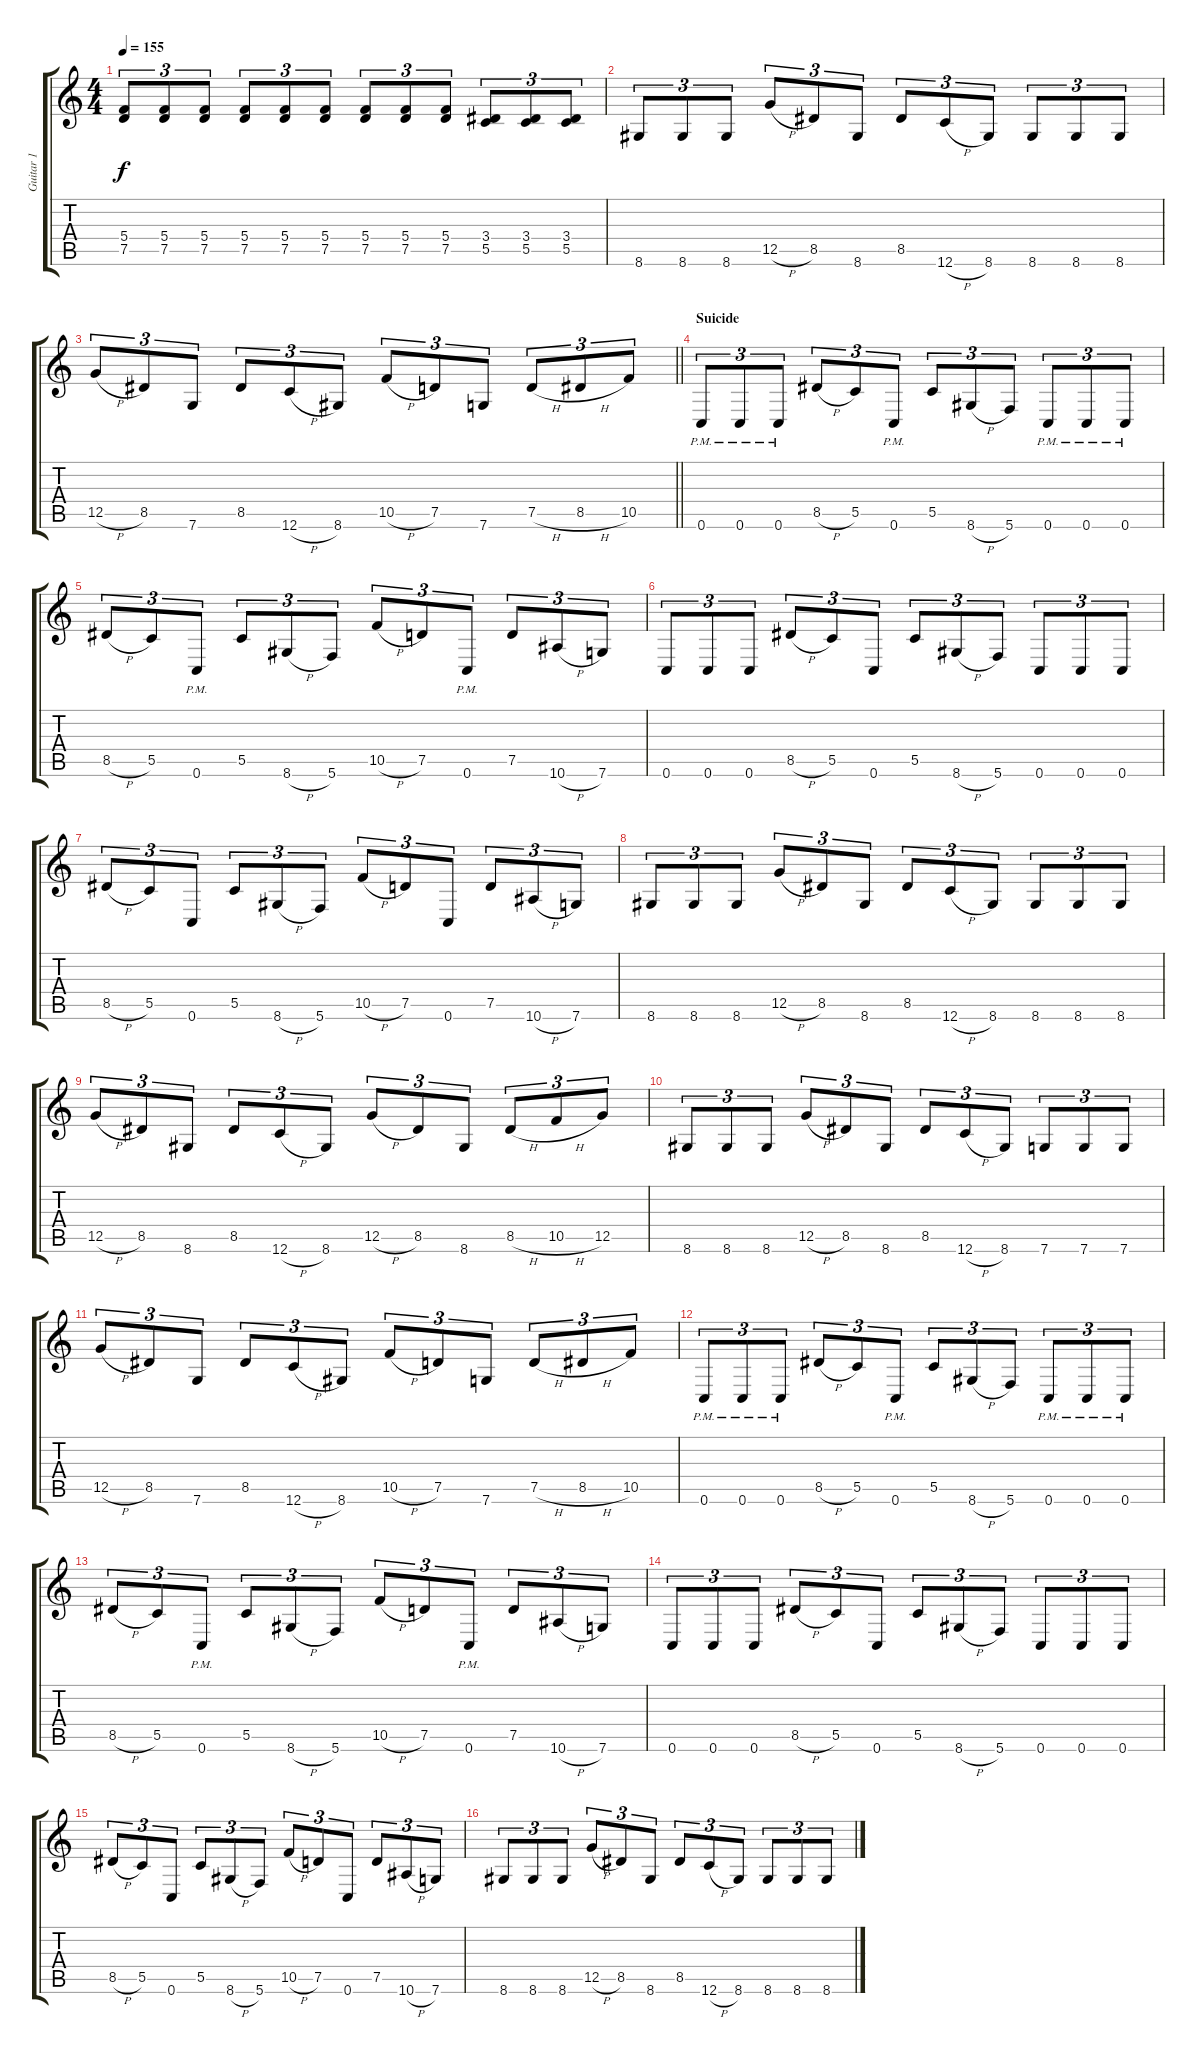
\track ("Guitar 1" "Guitar 1") {instrument distortionguitar}
\staff {score tabs}
\tuning (D4 A3 F3 C3 G2 C2) {hide}
\ts (4 4)
\tempo 155
\clef g2
\ks c
(5.4 7.5).8{tu (3 2) dy f} (5.4 7.5).8{tu (3 2)} (5.4 7.5).8{tu (3 2)} (5.4 7.5).8{tu (3 2)} (5.4 7.5).8{tu (3 2)} (5.4 7.5).8{tu (3 2)} (5.4 7.5).8{tu (3 2)} (5.4 7.5).8{tu (3 2)} (5.4 7.5).8{tu (3 2)} (3.4 5.5).8{tu (3 2)} (3.4 5.5).8{tu (3 2)} (3.4 5.5).8{tu (3 2)} |
8.6.8{tu (3 2)} 8.6.8{tu (3 2)} 8.6.8{tu (3 2)} 12.5{h}.8{tu (3 2)} 8.5.8{tu (3 2)} 8.6.8{tu (3 2)} 8.5.8{tu (3 2)} 12.6{h}.8{tu (3 2)} 8.6.8{tu (3 2)} 8.6.8{tu (3 2)} 8.6.8{tu (3 2)} 8.6.8{tu (3 2)} |
\barLineRight lightlight
12.5{h}.8{tu (3 2)} 8.5.8{tu (3 2)} 7.6.8{tu (3 2)} 8.5.8{tu (3 2)} 12.6{h}.8{tu (3 2)} 8.6.8{tu (3 2)} 10.5{h}.8{tu (3 2)} 7.5.8{tu (3 2)} 7.6.8{tu (3 2)} 7.5{h}.8{tu (3 2)} 8.5{h}.8{tu (3 2)} 10.5.8{tu (3 2)} |
\section ("" "Suicide")
0.6{pm}.8{tu (3 2)} 0.6{pm}.8{tu (3 2)} 0.6{pm}.8{tu (3 2)} 8.5{h}.8{tu (3 2)} 5.5.8{tu (3 2)} 0.6{pm}.8{tu (3 2)} 5.5.8{tu (3 2)} 8.6{h}.8{tu (3 2)} 5.6.8{tu (3 2)} 0.6{pm}.8{tu (3 2)} 0.6{pm}.8{tu (3 2)} 0.6{pm}.8{tu (3 2)} |
8.5{h}.8{tu (3 2)} 5.5.8{tu (3 2)} 0.6{pm}.8{tu (3 2)} 5.5.8{tu (3 2)} 8.6{h}.8{tu (3 2)} 5.6.8{tu (3 2)} 10.5{h}.8{tu (3 2)} 7.5.8{tu (3 2)} 0.6{pm}.8{tu (3 2)} 7.5.8{tu (3 2)} 10.6{h}.8{tu (3 2)} 7.6.8{tu (3 2)} |
0.6.8{tu (3 2)} 0.6.8{tu (3 2)} 0.6.8{tu (3 2)} 8.5{h}.8{tu (3 2)} 5.5.8{tu (3 2)} 0.6.8{tu (3 2)} 5.5.8{tu (3 2)} 8.6{h}.8{tu (3 2)} 5.6.8{tu (3 2)} 0.6.8{tu (3 2)} 0.6.8{tu (3 2)} 0.6.8{tu (3 2)} |
8.5{h}.8{tu (3 2)} 5.5.8{tu (3 2)} 0.6.8{tu (3 2)} 5.5.8{tu (3 2)} 8.6{h}.8{tu (3 2)} 5.6.8{tu (3 2)} 10.5{h}.8{tu (3 2)} 7.5.8{tu (3 2)} 0.6.8{tu (3 2)} 7.5.8{tu (3 2)} 10.6{h}.8{tu (3 2)} 7.6.8{tu (3 2)} |
8.6.8{tu (3 2)} 8.6.8{tu (3 2)} 8.6.8{tu (3 2)} 12.5{h}.8{tu (3 2)} 8.5.8{tu (3 2)} 8.6.8{tu (3 2)} 8.5.8{tu (3 2)} 12.6{h}.8{tu (3 2)} 8.6.8{tu (3 2)} 8.6.8{tu (3 2)} 8.6.8{tu (3 2)} 8.6.8{tu (3 2)} |
12.5{h}.8{tu (3 2)} 8.5.8{tu (3 2)} 8.6.8{tu (3 2)} 8.5.8{tu (3 2)} 12.6{h}.8{tu (3 2)} 8.6.8{tu (3 2)} 12.5{h}.8{tu (3 2)} 8.5.8{tu (3 2)} 8.6.8{tu (3 2)} 8.5{h}.8{tu (3 2)} 10.5{h}.8{tu (3 2)} 12.5.8{tu (3 2)} |
8.6.8{tu (3 2)} 8.6.8{tu (3 2)} 8.6.8{tu (3 2)} 12.5{h}.8{tu (3 2)} 8.5.8{tu (3 2)} 8.6.8{tu (3 2)} 8.5.8{tu (3 2)} 12.6{h}.8{tu (3 2)} 8.6.8{tu (3 2)} 7.6.8{tu (3 2)} 7.6.8{tu (3 2)} 7.6.8{tu (3 2)} |
12.5{h}.8{tu (3 2)} 8.5.8{tu (3 2)} 7.6.8{tu (3 2)} 8.5.8{tu (3 2)} 12.6{h}.8{tu (3 2)} 8.6.8{tu (3 2)} 10.5{h}.8{tu (3 2)} 7.5.8{tu (3 2)} 7.6.8{tu (3 2)} 7.5{h}.8{tu (3 2)} 8.5{h}.8{tu (3 2)} 10.5.8{tu (3 2)} |
0.6{pm}.8{tu (3 2)} 0.6{pm}.8{tu (3 2)} 0.6{pm}.8{tu (3 2)} 8.5{h}.8{tu (3 2)} 5.5.8{tu (3 2)} 0.6{pm}.8{tu (3 2)} 5.5.8{tu (3 2)} 8.6{h}.8{tu (3 2)} 5.6.8{tu (3 2)} 0.6{pm}.8{tu (3 2)} 0.6{pm}.8{tu (3 2)} 0.6{pm}.8{tu (3 2)} |
8.5{h}.8{tu (3 2)} 5.5.8{tu (3 2)} 0.6{pm}.8{tu (3 2)} 5.5.8{tu (3 2)} 8.6{h}.8{tu (3 2)} 5.6.8{tu (3 2)} 10.5{h}.8{tu (3 2)} 7.5.8{tu (3 2)} 0.6{pm}.8{tu (3 2)} 7.5.8{tu (3 2)} 10.6{h}.8{tu (3 2)} 7.6.8{tu (3 2)} |
0.6.8{tu (3 2)} 0.6.8{tu (3 2)} 0.6.8{tu (3 2)} 8.5{h}.8{tu (3 2)} 5.5.8{tu (3 2)} 0.6.8{tu (3 2)} 5.5.8{tu (3 2)} 8.6{h}.8{tu (3 2)} 5.6.8{tu (3 2)} 0.6.8{tu (3 2)} 0.6.8{tu (3 2)} 0.6.8{tu (3 2)} |
8.5{h}.8{tu (3 2)} 5.5.8{tu (3 2)} 0.6.8{tu (3 2)} 5.5.8{tu (3 2)} 8.6{h}.8{tu (3 2)} 5.6.8{tu (3 2)} 10.5{h}.8{tu (3 2)} 7.5.8{tu (3 2)} 0.6.8{tu (3 2)} 7.5.8{tu (3 2)} 10.6{h}.8{tu (3 2)} 7.6.8{tu (3 2)} |
8.6.8{tu (3 2)} 8.6.8{tu (3 2)} 8.6.8{tu (3 2)} 12.5{h}.8{tu (3 2)} 8.5.8{tu (3 2)} 8.6.8{tu (3 2)} 8.5.8{tu (3 2)} 12.6{h}.8{tu (3 2)} 8.6.8{tu (3 2)} 8.6.8{tu (3 2)} 8.6.8{tu (3 2)} 8.6.8{tu (3 2)}
